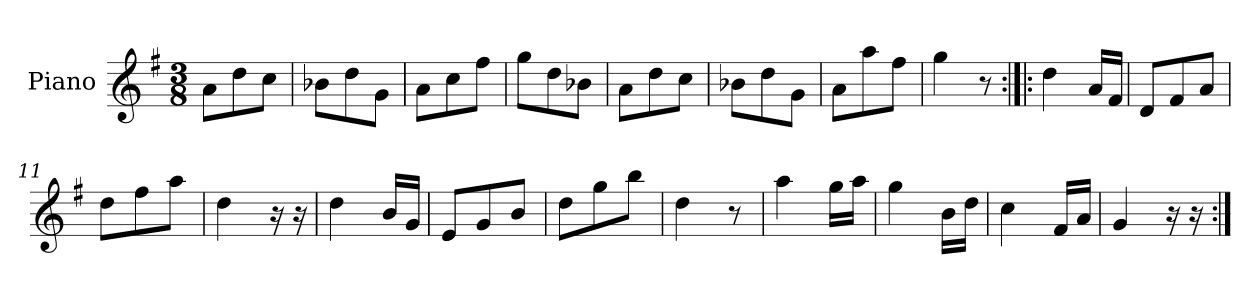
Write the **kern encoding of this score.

**kern
*part1
*staff1
*I"Piano
*I'Pno.
*clefG2
*k[f#]
*M3/8
=1
8a\L
8dd\
8cc\J
=2
8b-X\L
8dd\
8g\J
=3
8a\L
8cc\
8ff#\J
=4
8gg\L
8dd\
8b-X\J
=5
8a\L
8dd\
8cc\J
=6
8b-X\L
8dd\
8g\J
=7
8a\L
8aa\
8ff#\J
=8
4gg\
8r
=9:|!|:
4dd\
16a/LL
16f#/JJ
=10
8d/L
8f#/
8a/J
=11
8dd\L
8ff#\
8aa\J
=12
4dd\
16r
16r
=13
4dd\
16b/LL
16g/JJ
=14
8e/L
8g/
8b/J
=15
8dd\L
8gg\
8bb\J
=16
4dd\
8r
=17
4aa\
16gg\LL
16aa\JJ
=18
4gg\
16b\LL
16dd\JJ
=19
4cc\
16f#/LL
16a/JJ
=20
4g/
16r
16r
=:|!
*-
